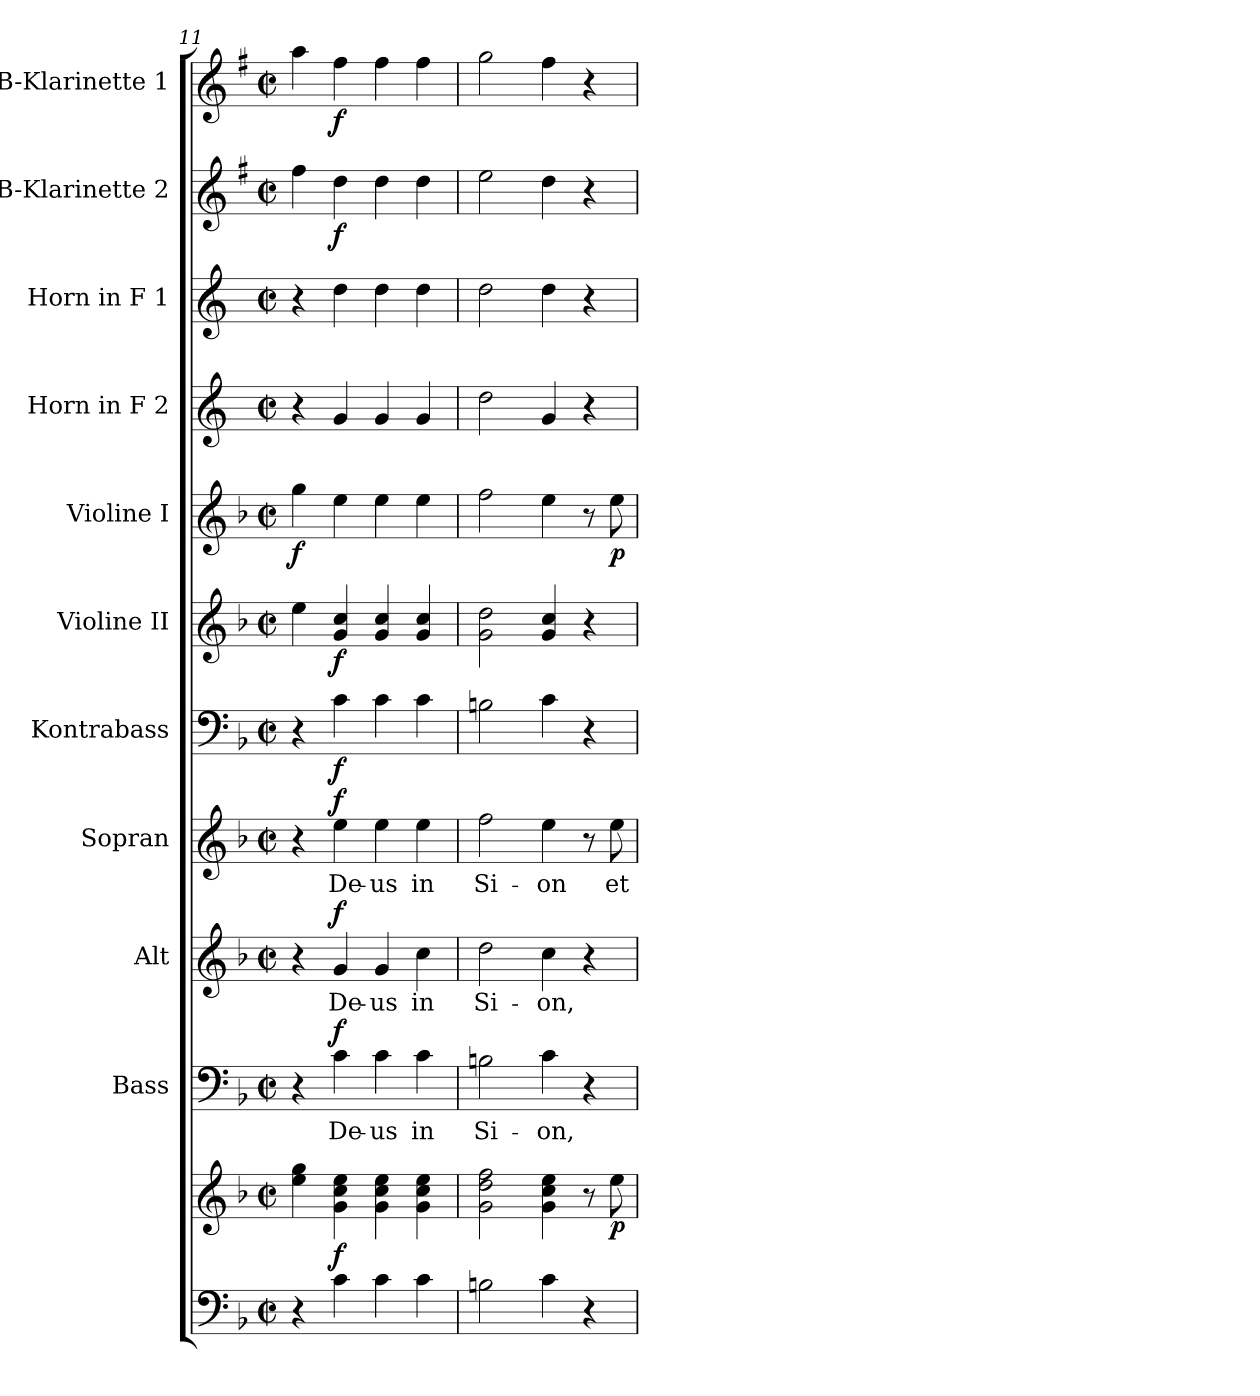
**kern	**kern	**dynam	**kern	**text	**dynam	**kern	**text	**dynam	**kern	**text	**dynam	**kern	**dynam	**kern	**dynam	**kern	**dynam	**kern	**kern	**kern	**dynam	**kern	**dynam
*part11	*part11	*part11	*part10	*part10	*part10	*part9	*part9	*part9	*part8	*part8	*part8	*part7	*part7	*part6	*part6	*part5	*part5	*part4	*part3	*part2	*part2	*part1	*part1
*staff12	*staff11	*staff11/12	*staff10	*staff10	*staff10	*staff9	*staff9	*staff9	*staff8	*staff8	*staff8	*staff7	*staff7	*staff6	*staff6	*staff5	*staff5	*staff4	*staff3	*staff2	*staff2	*staff1	*staff1
*	*	*	*I"Bass	*	*	*I"Alt	*	*	*I"Sopran	*	*	*I"Kontrabass	*	*I"Violine II	*	*I"Violine I	*	*I"Horn in F 2	*I"Horn in F 1	*I"B-Klarinette 2	*	*I"B-Klarinette 1	*
*	*	*	*I'B.	*	*	*I'A.	*	*	*I'S.	*	*	*I'Kb.	*	*I'Vl. II	*	*I'Vl. I	*	*	*	*I'B Kl. 2	*	*I'B Kl. 1	*
*clefF4	*clefG2	*	*clefF4	*	*	*clefG2	*	*	*clefG2	*	*	*clefF4	*	*clefG2	*	*clefG2	*	*clefG2	*clefG2	*clefG2	*	*clefG2	*
*	*	*	*	*	*	*	*	*	*	*	*	*ITrd7c12	*	*	*	*	*	*ITrd4c7	*ITrd4c7	*ITrd1c2	*	*ITrd1c2	*
*k[b-]	*k[b-]	*	*k[b-]	*	*	*k[b-]	*	*	*k[b-]	*	*	*k[b-]	*	*k[b-]	*	*k[b-]	*	*k[b-]	*k[b-]	*k[b-]	*	*k[b-]	*
*F:	*F:	*	*F:	*	*	*F:	*	*	*F:	*	*	*F:	*	*F:	*	*F:	*	*F:	*F:	*F:	*	*F:	*
*M2/2	*M2/2	*	*M2/2	*	*	*M2/2	*	*	*M2/2	*	*	*M2/2	*	*M2/2	*	*M2/2	*	*M2/2	*M2/2	*M2/2	*	*M2/2	*
*met(c|)	*met(c|)	*	*met(c|)	*	*	*met(c|)	*	*	*met(c|)	*	*	*met(c|)	*	*met(c|)	*	*met(c|)	*	*met(c|)	*met(c|)	*met(c|)	*	*met(c|)	*
=11	=11	=11	=11	=11	=11	=11	=11	=11	=11	=11	=11	=11	=11	=11	=11	=11	=11	=11	=11	=11	=11	=11	=11
!	!	!	!	!	!	!	!	!	!	!	!	!	!	!	!	!	!LO:DY:b	!	!	!	!	!	!
4r	4ee\ 4gg\	.	4r	.	.	4r	.	.	4r	.	.	4r	.	4ee\	.	4gg\	f	4r	4r	4ee\	.	4gg\	.
!	!	!LO:DY:b	!	!LO:LY:b	!LO:DY:a	!	!LO:LY:b	!LO:DY:a	!	!LO:LY:b	!LO:DY:a	!	!LO:DY:b	!	!LO:DY:b	!	!	!	!	!	!LO:DY:b	!	!LO:DY:b
4c\	4g\ 4cc\ 4ee\	f	4c\	De-	f	4g/	De-	f	4ee\	De-	f	4C\	f	4g/ 4cc/	f	4ee\	.	4c/	4g\	4cc\	f	4ee\	f
!	!	!	!	!LO:LY:b	!	!	!LO:LY:b	!	!	!LO:LY:b	!	!	!	!	!	!	!	!	!	!	!	!	!
4c\	4g\ 4cc\ 4ee\	.	4c\	-us	.	4g/	-us	.	4ee\	-us	.	4C\	.	4g/ 4cc/	.	4ee\	.	4c/	4g\	4cc\	.	4ee\	.
!	!	!	!	!LO:LY:b	!	!	!LO:LY:b	!	!	!LO:LY:b	!	!	!	!	!	!	!	!	!	!	!	!	!
4c\	4g\ 4cc\ 4ee\	.	4c\	in	.	4cc\	in	.	4ee\	in	.	4C\	.	4g/ 4cc/	.	4ee\	.	4c/	4g\	4cc\	.	4ee\	.
=12	=12	=12	=12	=12	=12	=12	=12	=12	=12	=12	=12	=12	=12	=12	=12	=12	=12	=12	=12	=12	=12	=12	=12
!	!	!	!	!LO:LY:b	!	!	!LO:LY:b	!	!	!LO:LY:b	!	!	!	!	!	!	!	!	!	!	!	!	!
2Bn\	2g\ 2dd\ 2ff\	.	2Bn\	Si-	.	2dd\	Si-	.	2ff\	Si-	.	2BBn\	.	2g\ 2dd\	.	2ff\	.	2g\	2g\	2dd\	.	2ff\	.
!	!	!	!	!LO:LY:b	!	!	!LO:LY:b	!	!	!LO:LY:b	!	!	!	!	!	!	!	!	!	!	!	!	!
4c\	4g\ 4cc\ 4ee\	.	4c\	-on,	.	4cc\	-on,	.	4ee\	-on	.	4C\	.	4g/ 4cc/	.	4ee\	.	4c/	4g\	4cc\	.	4ee\	.
4r	8r	.	4r	.	.	4r	.	.	8r	.	.	4r	.	4r	.	8r	.	4r	4r	4r	.	4r	.
!	!	!LO:DY:b	!	!	!	!	!	!	!	!LO:LY:b	!	!	!	!	!	!	!LO:DY:b	!	!	!	!	!	!
.	8ee\	p	.	.	.	.	.	.	8ee\	et	.	.	.	.	.	8ee\	p	.	.	.	.	.	.
=	=	=	=	=	=	=	=	=	=	=	=	=	=	=	=	=	=	=	=	=	=	=	=
*-	*-	*-	*-	*-	*-	*-	*-	*-	*-	*-	*-	*-	*-	*-	*-	*-	*-	*-	*-	*-	*-	*-	*-
